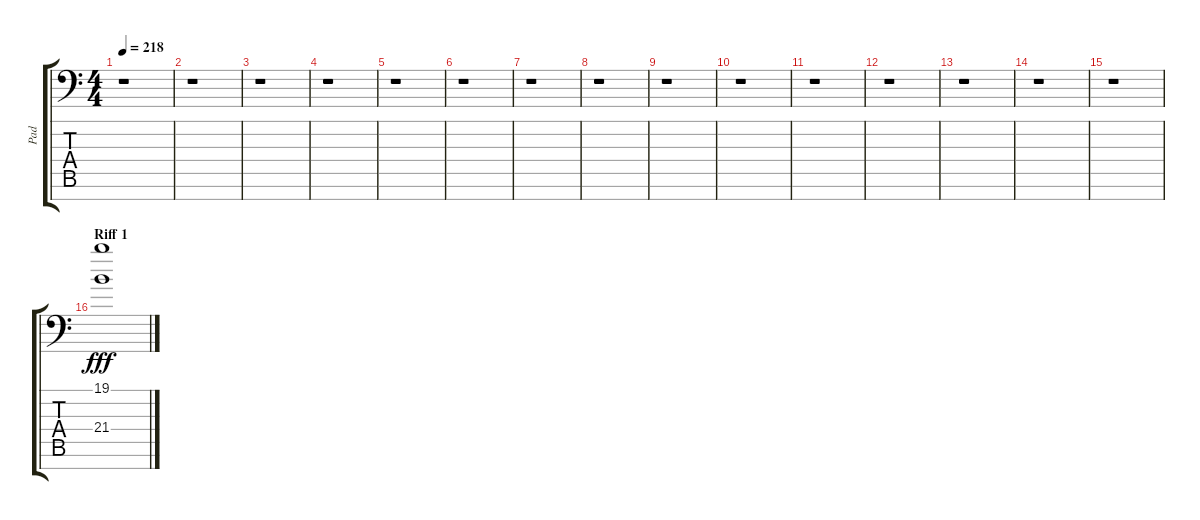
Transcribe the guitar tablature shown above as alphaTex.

\track ("Pad" "Pad") {instrument pad5bowed}
\staff {score tabs}
\tuning (E4 B3 G3 D3 A2 E2 C-1) {hide}
\ts (4 4)
\tempo 218
\clef f4
\ks c
r.1{dy f} |
r.1 |
r.1 |
r.1 |
r.1 |
r.1 |
r.1 |
r.1 |
r.1 |
r.1 |
r.1 |
r.1 |
r.1 |
r.1 |
r.1 |
\section ("" "Riff 1")
(19.1 21.4).1{dy fff}
